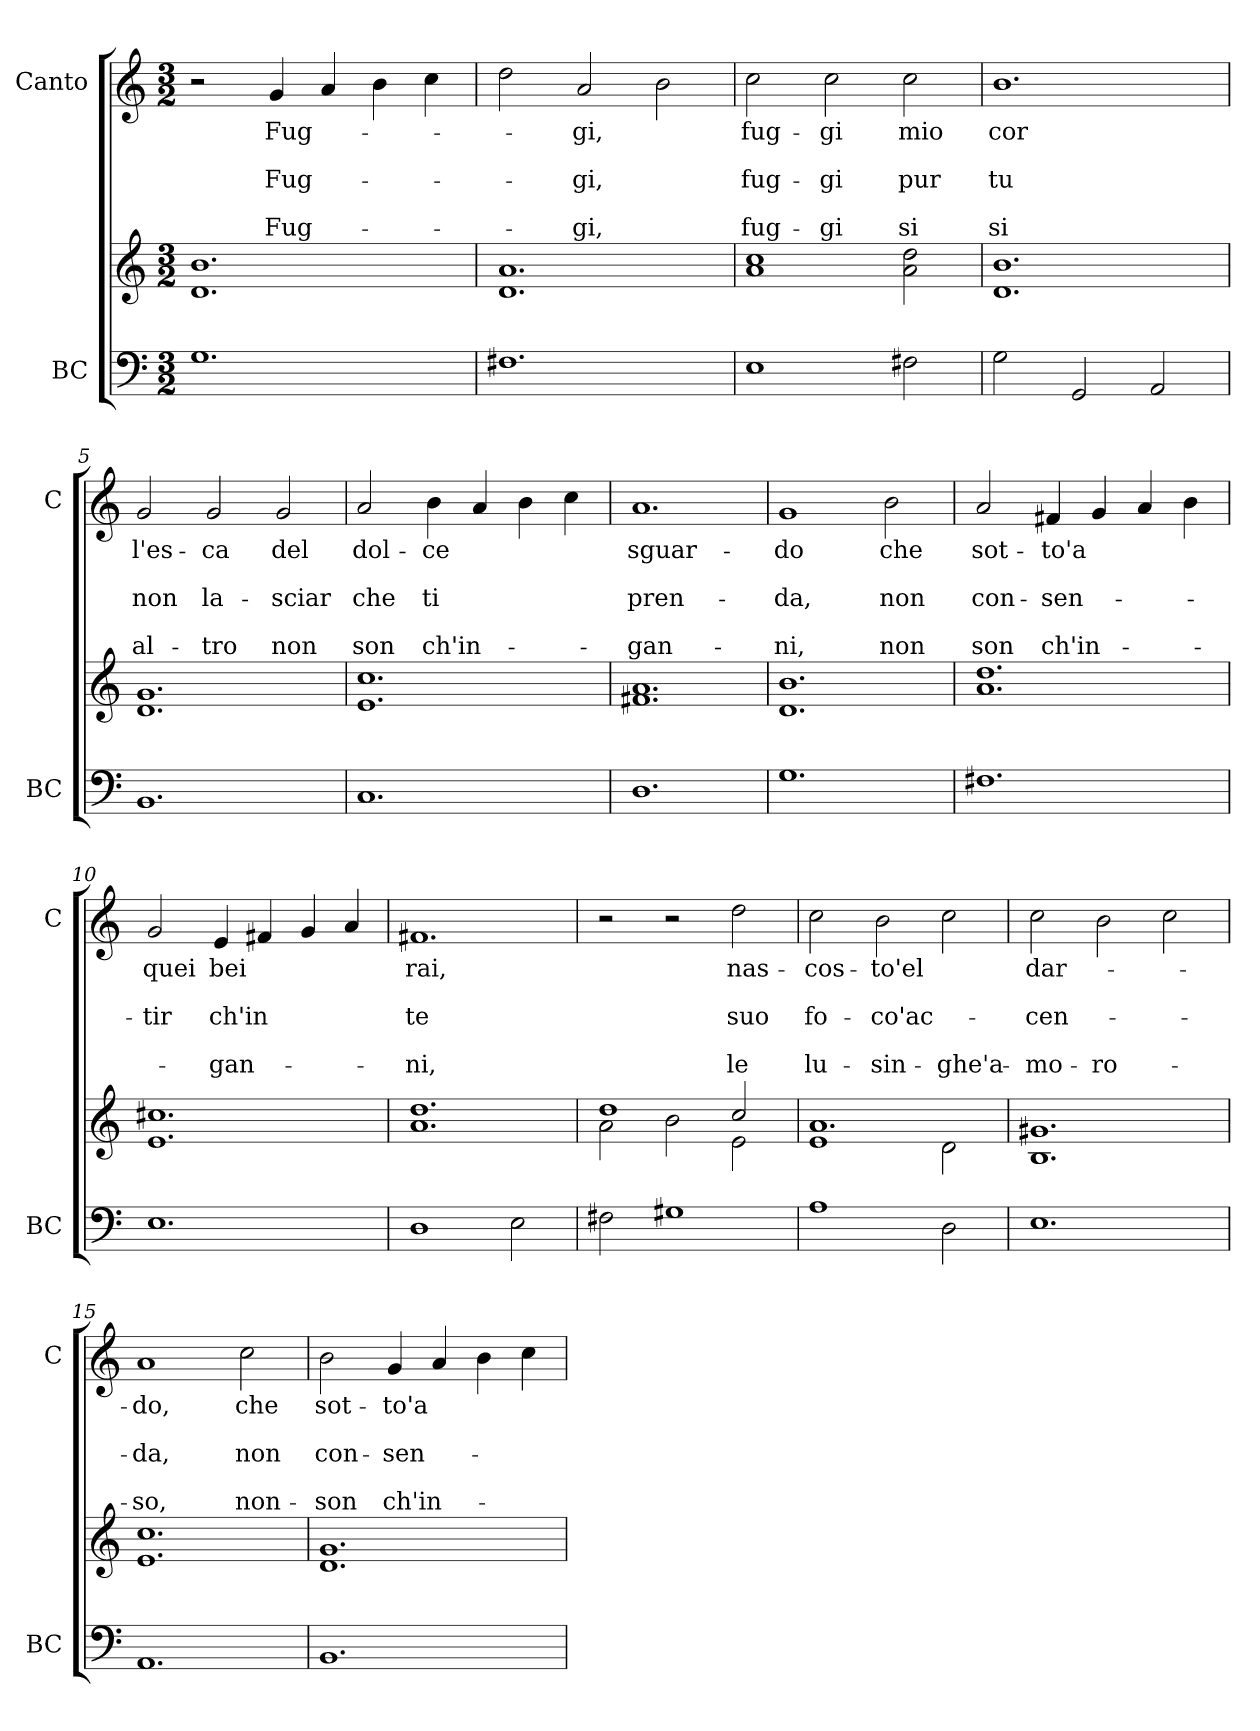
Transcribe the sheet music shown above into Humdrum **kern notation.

**kern	**kern	**kern	**text	**text	**text	**text	**text
*part2	*part2	*part1	*part1	*part1	*part1	*part1	*part1
*staff3	*staff2	*staff1	*staff1	*staff1	*staff1	*staff1	*staff1
*I"BC	*	*I"Canto	*	*	*	*	*
*I'BC	*	*I'C	*	*	*	*	*
*clefF4	*clefG2	*clefG2	*	*	*	*	*
*k[]	*k[]	*k[]	*	*	*	*	*
*C:	*C:	*C:	*	*	*	*	*
*M3/2	*M3/2	*M3/2	*	*	*	*	*
=1	=1	=1	=1	=1	=1	=1	=1
1.G	1.d 1.b	2r	.	.	.	.	.
!	!	!	!LO:LY:b	!	!LO:LY:b	!	!LO:LY:b
.	.	4g/	Fug-	.	Fug-	.	Fug-
.	.	4a/	.	.	.	.	.
.	.	4b\	.	.	.	.	.
.	.	4cc\	.	.	.	.	.
=2	=2	=2	=2	=2	=2	=2	=2
1.F#X	1.d 1.a	2dd\	.	.	.	.	.
!	!	!	!LO:LY:b	!	!LO:LY:b	!	!LO:LY:b
.	.	2a/	-gi,	.	-gi,	.	-gi,
.	.	2b\	.	.	.	.	.
=3	=3	=3	=3	=3	=3	=3	=3
!	!	!	!LO:LY:b	!	!LO:LY:b	!	!LO:LY:b
1E	1a 1cc	2cc\	fug-	.	fug-	.	fug-
!	!	!	!LO:LY:b	!	!LO:LY:b	!	!LO:LY:b
.	.	2cc\	-gi	.	-gi	.	-gi
!	!	!	!LO:LY:b	!	!LO:LY:b	!	!LO:LY:b
2F#X\	2a\ 2dd\	2cc\	mio	.	pur	.	si
=4	=4	=4	=4	=4	=4	=4	=4
!	!	!	!LO:LY:b	!	!LO:LY:b	!	!LO:LY:b
2G\	1.d 1.b	1.b	cor	.	tu	.	si
2GG/	.	.	.	.	.	.	.
2AA/	.	.	.	.	.	.	.
=5	=5	=5	=5	=5	=5	=5	=5
!	!	!	!LO:LY:b	!	!LO:LY:b	!	!LO:LY:b
1.BB	1.d 1.g	2g/	l'es-	.	non	.	al-
!	!	!	!LO:LY:b	!	!LO:LY:b	!	!LO:LY:b
.	.	2g/	-ca	.	la-	.	-tro
!	!	!	!LO:LY:b	!	!LO:LY:b	!	!LO:LY:b
.	.	2g/	del	.	-sciar	.	non
=6	=6	=6	=6	=6	=6	=6	=6
!	!	!	!LO:LY:b	!	!LO:LY:b	!	!LO:LY:b
1.C	1.e 1.cc	2a/	dol-	.	che	.	son
!	!	!	!LO:LY:b	!	!LO:LY:b	!	!LO:LY:b
.	.	4b\	-ce	.	ti	.	ch'in-
.	.	4a/	.	.	.	.	.
.	.	4b\	.	.	.	.	.
.	.	4cc\	.	.	.	.	.
!!LO:LB:g=z
=7	=7	=7	=7	=7	=7	=7	=7
!	!	!	!LO:LY:b	!	!LO:LY:b	!	!LO:LY:b
1.D	1.f#X 1.a	1.a	sguar-	.	pren-	.	-gan-
=8	=8	=8	=8	=8	=8	=8	=8
!	!	!	!LO:LY:b	!	!LO:LY:b	!	!LO:LY:b
1.G	1.d 1.b	1g	-do	.	-da,	.	-ni,
!	!	!	!LO:LY:b	!	!LO:LY:b	!	!LO:LY:b
.	.	2b\	che	.	non	.	non
=9	=9	=9	=9	=9	=9	=9	=9
!	!	!	!LO:LY:b	!	!LO:LY:b	!	!LO:LY:b
1.F#X	1.a 1.dd	2a/	sot-	.	con-	.	son
!	!	!	!LO:LY:b	!	!LO:LY:b	!	!LO:LY:b
.	.	4f#X/	-to'a	.	-sen-	.	ch'in-
.	.	4g/	.	.	.	.	.
.	.	4a/	.	.	.	.	.
.	.	4b\	.	.	.	.	.
=10	=10	=10	=10	=10	=10	=10	=10
!	!	!	!LO:LY:b	!	!LO:LY:b	!	!
1.E	1.e 1.cc#X	2g/	quei	.	-tir	.	.
!	!	!	!LO:LY:b	!	!LO:LY:b	!	!LO:LY:b
.	.	4e/	bei	.	ch'in	.	-gan-
.	.	4f#X/	.	.	.	.	.
.	.	4g/	.	.	.	.	.
.	.	4a/	.	.	.	.	.
=11	=11	=11	=11	=11	=11	=11	=11
!	!	!	!LO:LY:b	!	!LO:LY:b	!	!LO:LY:b
1D	1.a 1.dd	1.f#X	rai,	.	te	.	-ni,
2E\	.	.	.	.	.	.	.
=12	=12	=12	=12	=12	=12	=12	=12
*	*^	*	*	*	*	*	*
2F#X\	1dd	2a\	2r	.	.	.	.	.
1G#X	.	2b\	2r	.	.	.	.	.
!	!	!	!	!LO:LY:b	!	!LO:LY:b	!	!LO:LY:b
.	2cc/	2e\	2dd\	nas-	.	suo	.	le
!!LO:LB:g=z
=13	=13	=13	=13	=13	=13	=13	=13	=13
!	!	!	!	!LO:LY:b	!	!LO:LY:b	!	!LO:LY:b
1A	1.a	1e	2cc\	-cos-	.	fo-	.	lu-
!	!	!	!	!LO:LY:b	!	!LO:LY:b	!	!LO:LY:b
.	.	.	2b\	-to'el	.	-co'ac-	.	-sin-
!	!	!	!	!	!	!	!	!LO:LY:b
2D\	.	2d\	2cc\	.	.	.	.	-ghe'a-
=14	=14	=14	=14	=14	=14	=14	=14	=14
!	!	!	!	!LO:LY:b	!	!LO:LY:b	!	!LO:LY:b
*	*v	*v	*	*	*	*	*	*
1.E	1.B 1.g#X	2cc\	dar-	.	-cen-	.	-mo-
!	!	!	!	!	!	!	!LO:LY:b
.	.	2b\	.	.	.	.	-ro-
.	.	2cc\	.	.	.	.	.
=15	=15	=15	=15	=15	=15	=15	=15
!	!	!	!LO:LY:b	!	!LO:LY:b	!	!LO:LY:b
1.AA	1.e 1.cc	1a	-do,	.	-da,	.	-so,
!	!	!	!LO:LY:b	!	!LO:LY:b	!	!LO:LY:b
.	.	2cc\	che	.	non	.	non-
=16	=16	=16	=16	=16	=16	=16	=16
!	!	!	!LO:LY:b	!	!LO:LY:b	!	!LO:LY:b
1.BB	1.d 1.g	2b\	sot-	.	con-	.	-son
!	!	!	!LO:LY:b	!	!LO:LY:b	!	!LO:LY:b
.	.	4g/	-to'a	.	-sen-	.	ch'in-
.	.	4a/	.	.	.	.	.
.	.	4b\	.	.	.	.	.
.	.	4cc\	.	.	.	.	.
=	=	=	=	=	=	=	=
*-	*-	*-	*-	*-	*-	*-	*-
